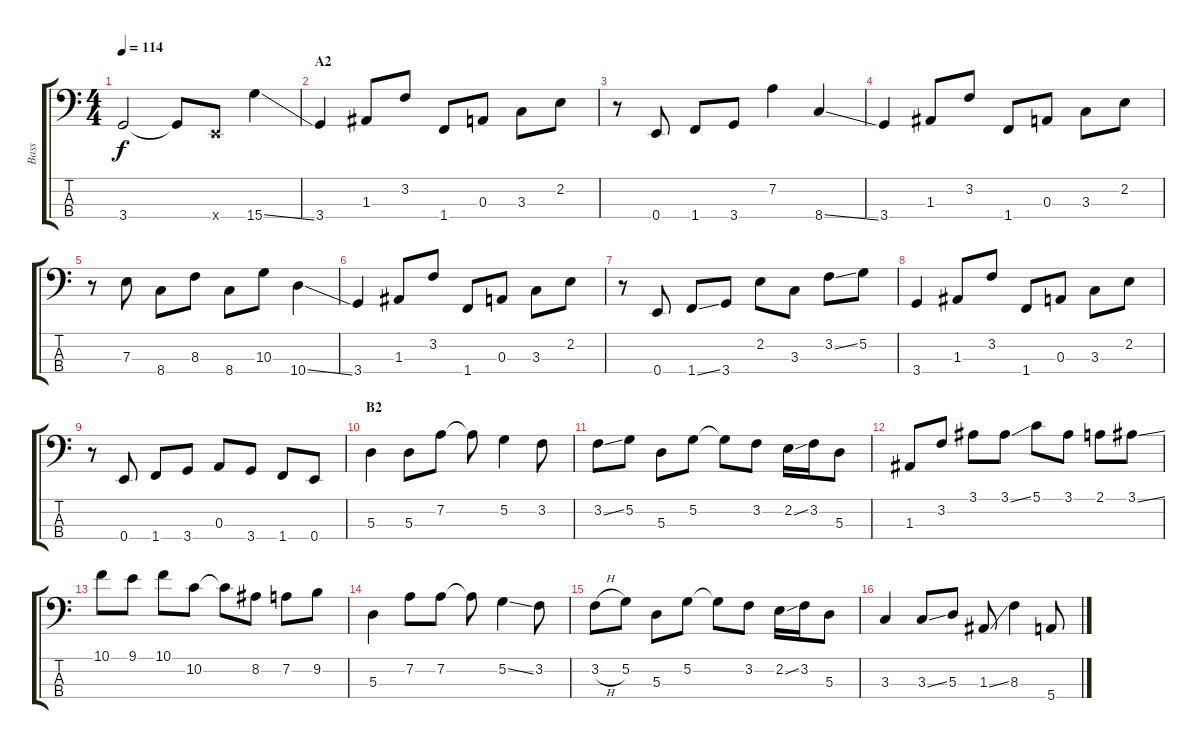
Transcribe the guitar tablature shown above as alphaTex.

\track ("Bass" "Bass") {instrument electricbasspick}
\staff {score tabs}
\tuning (G2 D2 A1 E1) {hide}
\ts (4 4)
\tempo 114
\clef f4
\ks c
3.4.2{dy f} 3.4{t}.8 0.4{x}.8 15.4{ss}.4 |
\section ("" "A2")
3.4.4 1.3.8 3.2.8 1.4.8 0.3.8 3.3.8 2.2.8 |
r.8 0.4.8 1.4.8 3.4.8 7.2.4 8.4{ss}.4 |
3.4.4 1.3.8 3.2.8 1.4.8 0.3.8 3.3.8 2.2.8 |
r.8 7.3.8 8.4.8 8.3.8 8.4.8 10.3.8 10.4{ss}.4 |
3.4.4 1.3.8 3.2.8 1.4.8 0.3.8 3.3.8 2.2.8 |
r.8 0.4.8 1.4{ss}.8 3.4.8 2.2.8 3.3.8 3.2{ss}.8 5.2.8 |
3.4.4 1.3.8 3.2.8 1.4.8 0.3.8 3.3.8 2.2.8 |
r.8 0.4.8 1.4.8 3.4.8 0.3.8 3.4.8 1.4.8 0.4.8 |
\section ("" "B2")
5.3.4 5.3.8 7.2.8 7.2{t}.8 5.2.4 3.2.8 |
3.2{ss}.8 5.2.8 5.3.8 5.2.8 5.2{t}.8 3.2.8 2.2{ss}.16 3.2.16 5.3.8 |
1.3.8 3.2.8 3.1.8 3.1{ss}.8 5.1.8 3.1.8 2.1.8 3.1{ss}.8 |
10.1.8 9.1.8 10.1.8 10.2.8 10.2{t}.8 8.2.8 7.2.8 9.2.8 |
5.3.4 7.2.8 7.2.8 7.2{t}.8 5.2{ss}.4 3.2.8 |
3.2{h}.8 5.2.8 5.3.8 5.2.8 5.2{t}.8 3.2.8 2.2{ss}.16 3.2.16 5.3.8 |
3.3.4 3.3{ss}.8 5.3.8 1.3{ss}.8 8.3.4 5.4.8
